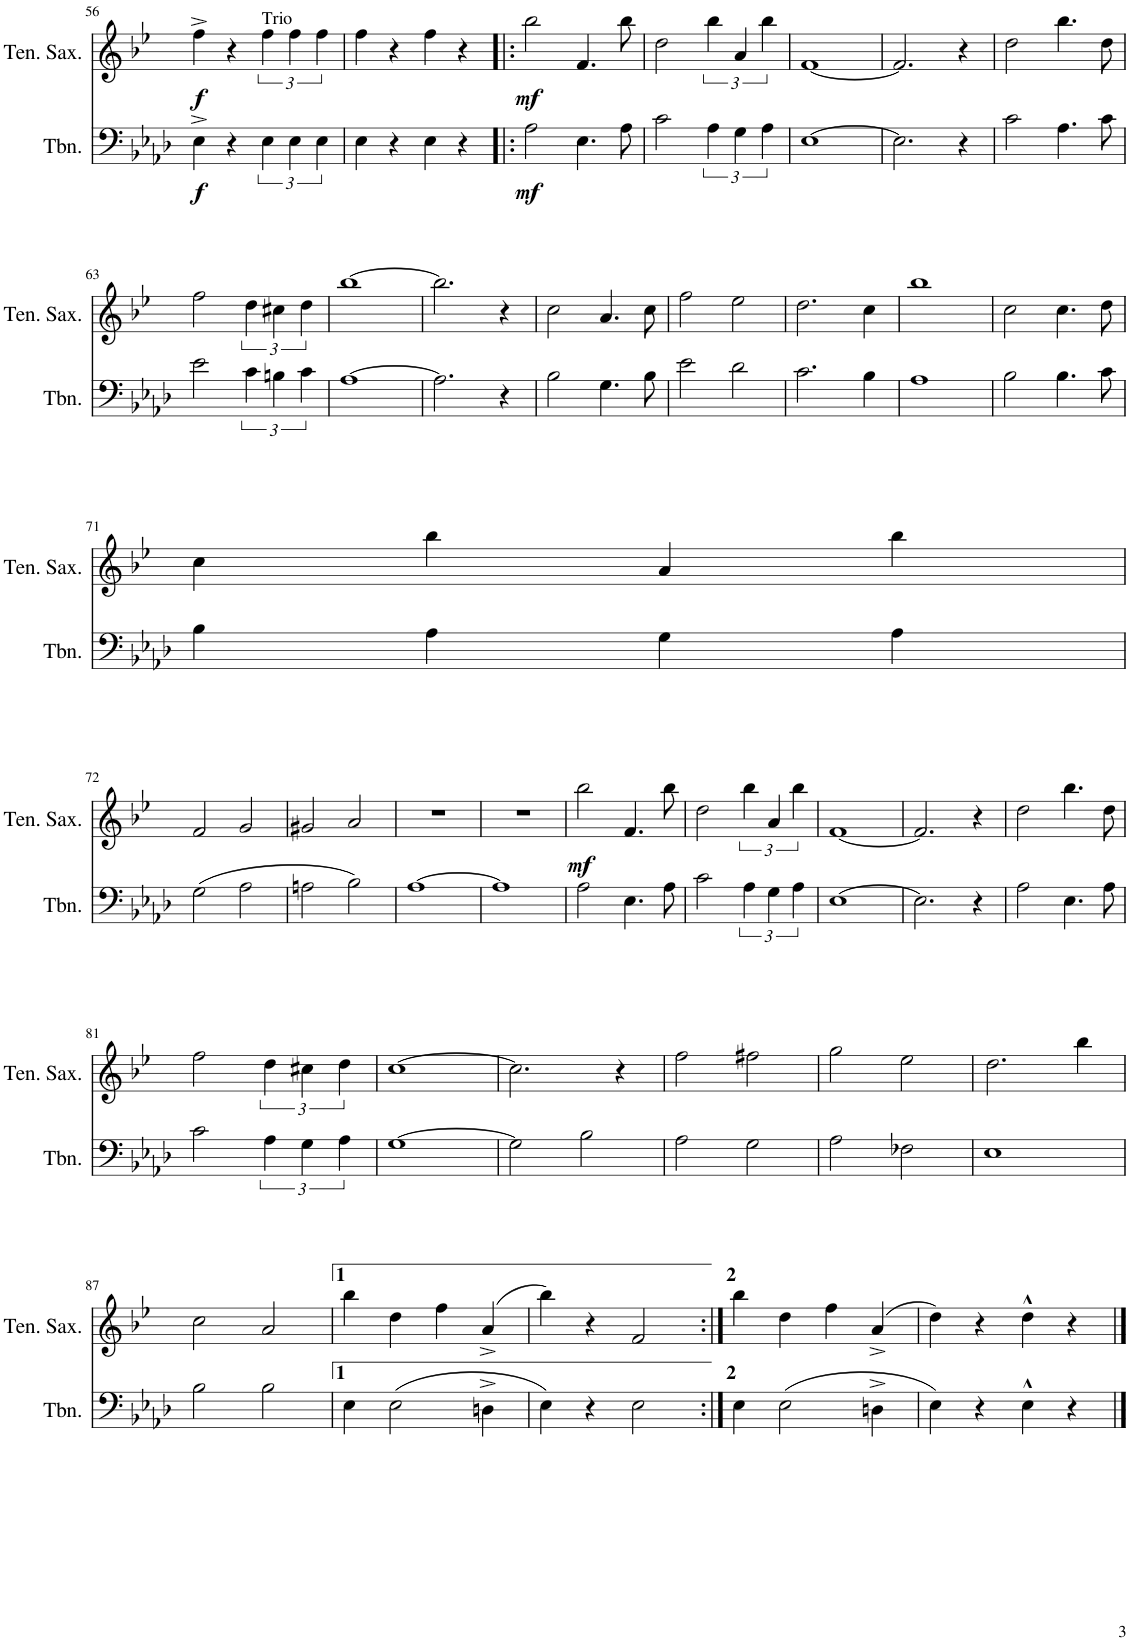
**kern	**dynam	**kern	**dynam
*part2	*part2	*part1	*part1
*staff2	*staff2	*staff1	*staff1
*I"Trombone	*	*I"Tenor Saxophone	*
*I'Tbn.	*	*I'Ten. Sax.	*
!!LO:PB:g=z
*clefF4	*	*clefG2	*
*	*	*Trd1c2	*
*k[b-e-a-d-]	*	*k[b-e-]	*
*M2/2	*	*M2/2	*
*met(c|)	*	*met(c|)	*
=56	=56	=56	=56
!	!LO:DY:b	!	!LO:DY:b
4E-^\	f	4ff^\	f
4r	.	4r	.
!	!	!LO:TX:a:t=Trio	!
6E-\	.	6ff\	.
6E-\	.	6ff\	.
6E-\	.	6ff\	.
=57	=57	=57	=57
4E-\	.	4ff\	.
4r	.	4r	.
4E-\	.	4ff\	.
4r	.	4r	.
=58!|:	=58!|:	=58!|:	=58!|:
!	!LO:DY:b	!	!LO:DY:b
2A-\	mf	2bb-\	mf
4.E-\	.	4.f/	.
8A-\	.	8bb-\	.
=59	=59	=59	=59
2c\	.	2dd\	.
6A-\	.	6bb-\	.
6G\	.	6a/	.
6A-\	.	6bb-\	.
=60	=60	=60	=60
[1E-	.	[1f	.
=61	=61	=61	=61
2.E-\]	.	2.f/]	.
4r	.	4r	.
=62	=62	=62	=62
2c\	.	2dd\	.
4.A-\	.	4.bb-\	.
8c\	.	8dd\	.
!!LO:LB:g=z
=63	=63	=63	=63
2e-\	.	2ff\	.
6c\	.	6dd\	.
6Bn\	.	6cc#X\	.
6c\	.	6dd\	.
=64	=64	=64	=64
[1A-	.	[1bb-	.
=65	=65	=65	=65
2.A-\]	.	2.bb-\]	.
4r	.	4r	.
=66	=66	=66	=66
2B-\	.	2cc\	.
4.G\	.	4.a/	.
8B-\	.	8cc\	.
=67	=67	=67	=67
2e-\	.	2ff\	.
2d-\	.	2ee-\	.
=68	=68	=68	=68
2.c\	.	2.dd\	.
4B-\	.	4cc\	.
=69	=69	=69	=69
1A-	.	1bb-	.
=70	=70	=70	=70
2B-\	.	2cc\	.
4.B-\	.	4.cc\	.
8c\	.	8dd\	.
!!LO:LB:g=z
=71	=71	=71	=71
4B-\	.	4cc\	.
4A-\	.	4bb-\	.
4G\	.	4a/	.
4A-\	.	(4bb-\	.
!!LO:LB:g=z
=72	=72	=72	=72
(2G\	.	2f/	.
2A-\	.	2g/	.
=73	=73	=73	=73
2An\	.	2g#X/	.
2B-\)	.	2a/)	.
=74	=74	=74	=74
[1A-	.	1r	.
=75	=75	=75	=75
1A-]	.	1r	.
=76	=76	=76	=76
!	!	!	!LO:DY:b
2A-\	.	2bb-\	mf
4.E-\	.	4.f/	.
8A-\	.	8bb-\	.
=77	=77	=77	=77
2c\	.	2dd\	.
6A-\	.	6bb-\	.
6G\	.	6a/	.
6A-\	.	6bb-\	.
=78	=78	=78	=78
[1E-	.	[1f	.
=79	=79	=79	=79
2.E-\]	.	2.f/]	.
4r	.	4r	.
=80	=80	=80	=80
2A-\	.	2dd\	.
4.E-\	.	4.bb-\	.
8A-\	.	8dd\	.
!!LO:LB:g=z
=81	=81	=81	=81
2c\	.	2ff\	.
6A-\	.	6dd\	.
6G\	.	6cc#X\	.
6A-\	.	6dd\	.
=82	=82	=82	=82
[1G	.	[1cc	.
=83	=83	=83	=83
2G\]	.	2.cc\]	.
2B-\	.	.	.
.	.	4r	.
=84	=84	=84	=84
2A-\	.	2ff\	.
2G\	.	2ff#X\	.
=85	=85	=85	=85
2A-\	.	2gg\	.
2F-X\	.	2ee-\	.
=86	=86	=86	=86
1E-	.	2.dd\	.
.	.	4bb-\	.
!!LO:LB:g=z
=87	=87	=87	=87
2B-\	.	2cc\	.
2B-\	.	2a/	.
=88	=88	=88	=88
4E-\	.	4bb-\	.
(2E-\	.	4dd\	.
.	.	4ff\	.
4Dn^\	.	(4a^/	.
=89	=89	=89	=89
4E-\)	.	4bb-\)	.
4r	.	4r	.
2E-\	.	2f/	.
=90:|!	=90:|!	=90:|!	=90:|!
4E-\	.	4bb-\	.
(2E-\	.	4dd\	.
.	.	4ff\	.
4Dn^\	.	(4a^/	.
=91	=91	=91	=91
4E-\)	.	4dd\)	.
4r	.	4r	.
4E-^^\	.	4dd^^\	.
4r	.	4r	.
==	==	==	==
*-	*-	*-	*-
